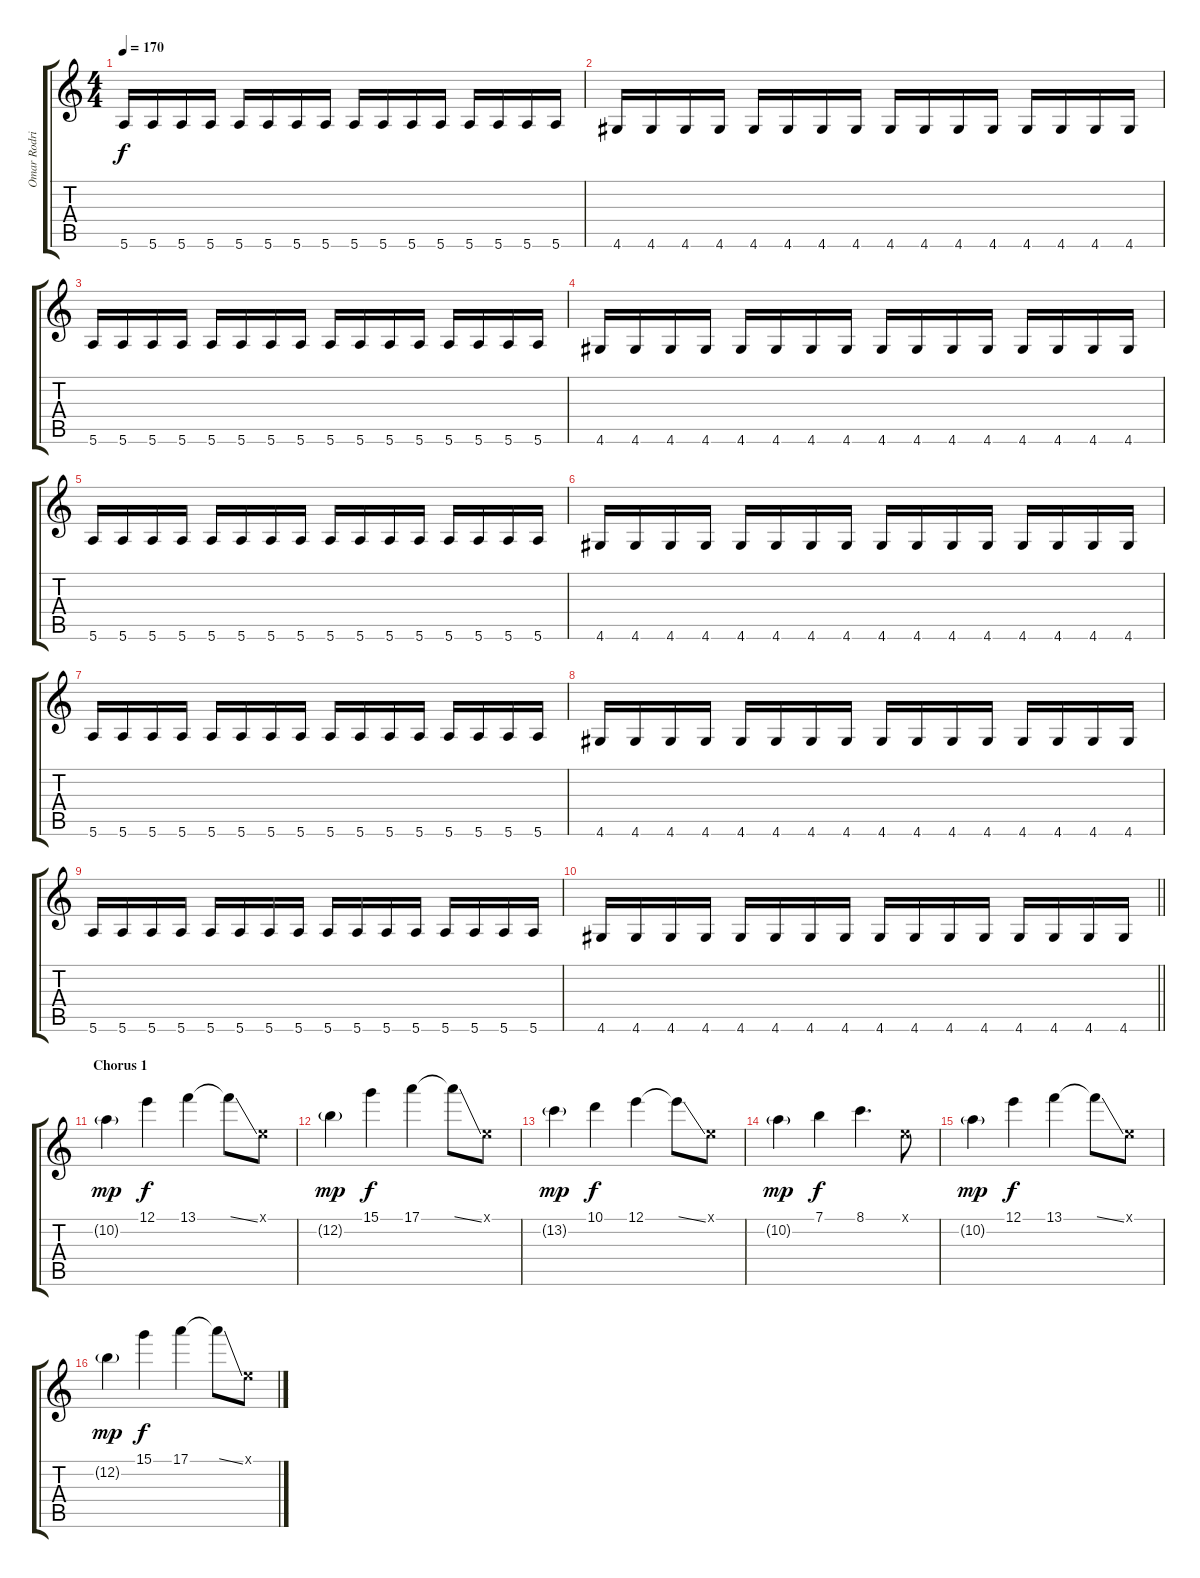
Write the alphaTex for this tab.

\track ("Omar Rodriguez-Lopez [Guitar 1]" "Omar Rodri") {instrument distortionguitar}
\staff {score tabs}
\tuning (E4 B3 G3 D3 A2 E2) {hide}
\ts (4 4)
\tempo 170
\clef g2
\ks c
5.6.16{dy f} 5.6.16 5.6.16 5.6.16 5.6.16 5.6.16 5.6.16 5.6.16 5.6.16 5.6.16 5.6.16 5.6.16 5.6.16 5.6.16 5.6.16 5.6.16 |
4.6.16 4.6.16 4.6.16 4.6.16 4.6.16 4.6.16 4.6.16 4.6.16 4.6.16 4.6.16 4.6.16 4.6.16 4.6.16 4.6.16 4.6.16 4.6.16 |
5.6.16 5.6.16 5.6.16 5.6.16 5.6.16 5.6.16 5.6.16 5.6.16 5.6.16 5.6.16 5.6.16 5.6.16 5.6.16 5.6.16 5.6.16 5.6.16 |
4.6.16 4.6.16 4.6.16 4.6.16 4.6.16 4.6.16 4.6.16 4.6.16 4.6.16 4.6.16 4.6.16 4.6.16 4.6.16 4.6.16 4.6.16 4.6.16 |
5.6.16 5.6.16 5.6.16 5.6.16 5.6.16 5.6.16 5.6.16 5.6.16 5.6.16 5.6.16 5.6.16 5.6.16 5.6.16 5.6.16 5.6.16 5.6.16 |
4.6.16 4.6.16 4.6.16 4.6.16 4.6.16 4.6.16 4.6.16 4.6.16 4.6.16 4.6.16 4.6.16 4.6.16 4.6.16 4.6.16 4.6.16 4.6.16 |
5.6.16 5.6.16 5.6.16 5.6.16 5.6.16 5.6.16 5.6.16 5.6.16 5.6.16 5.6.16 5.6.16 5.6.16 5.6.16 5.6.16 5.6.16 5.6.16 |
4.6.16 4.6.16 4.6.16 4.6.16 4.6.16 4.6.16 4.6.16 4.6.16 4.6.16 4.6.16 4.6.16 4.6.16 4.6.16 4.6.16 4.6.16 4.6.16 |
5.6.16 5.6.16 5.6.16 5.6.16 5.6.16 5.6.16 5.6.16 5.6.16 5.6.16 5.6.16 5.6.16 5.6.16 5.6.16 5.6.16 5.6.16 5.6.16 |
\barLineRight lightlight
4.6.16 4.6.16 4.6.16 4.6.16 4.6.16 4.6.16 4.6.16 4.6.16 4.6.16 4.6.16 4.6.16 4.6.16 4.6.16 4.6.16 4.6.16 4.6.16 |
\section ("" "Chorus 1")
10.2{g}.4{dy mp} 12.1.4{dy f} 13.1.4 13.1{ss t}.8 0.1{x}.8 |
12.2{g}.4{dy mp} 15.1.4{dy f} 17.1.4 17.1{ss t}.8 0.1{x}.8 |
13.2{g}.4{dy mp} 10.1.4{dy f} 12.1.4 12.1{ss t}.8 0.1{x}.8 |
10.2{g}.4{dy mp} 7.1.4{dy f} 8.1.4{d} 0.1{x}.8 |
10.2{g}.4{dy mp} 12.1.4{dy f} 13.1.4 13.1{ss t}.8 0.1{x}.8 |
12.2{g}.4{dy mp} 15.1.4{dy f} 17.1.4 17.1{ss t}.8 0.1{x}.8
